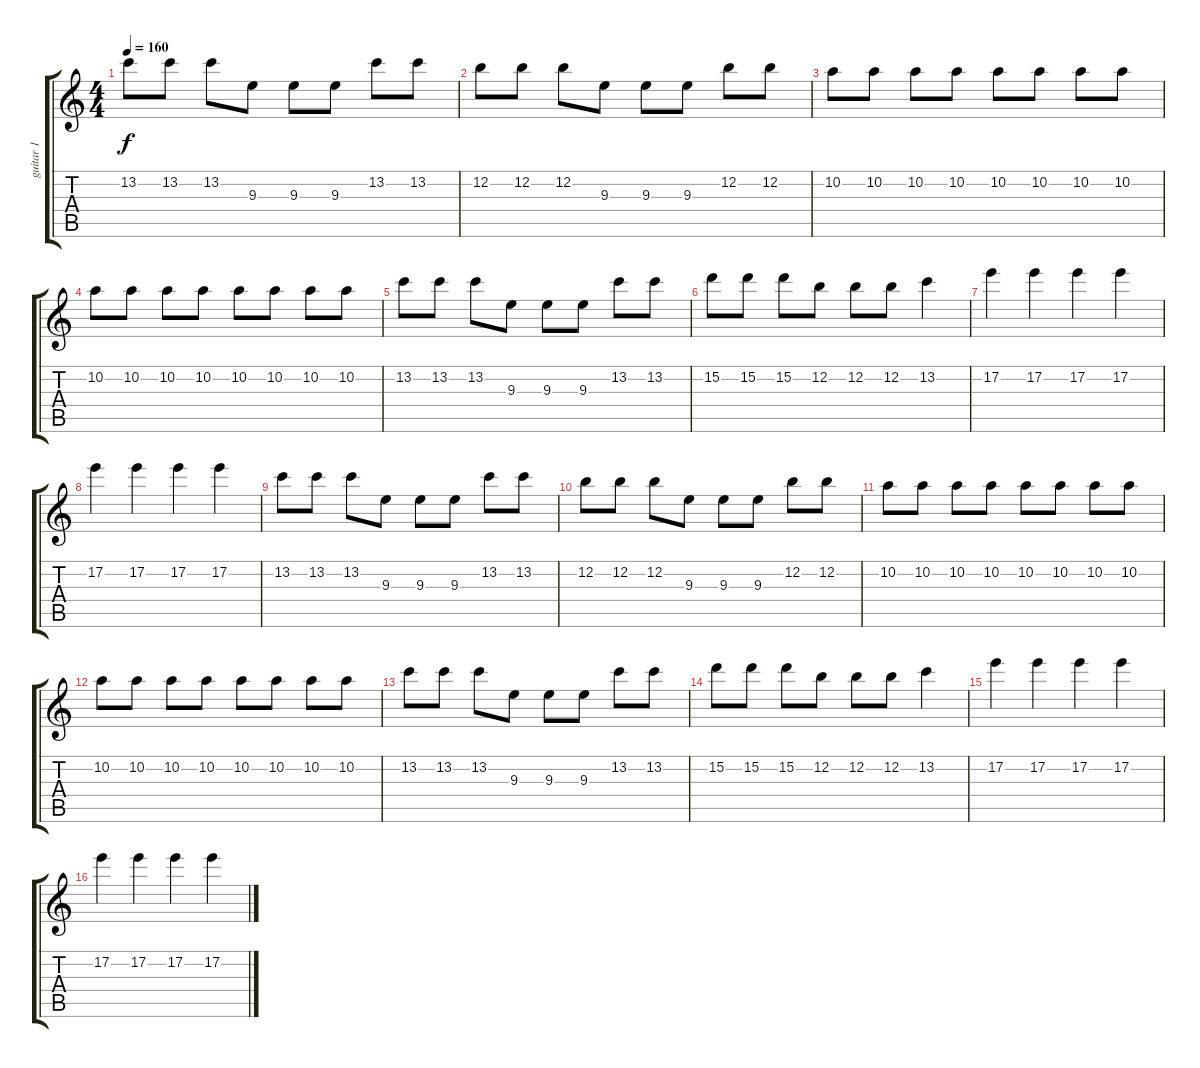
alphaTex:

\track ("guitar 1" "guitar 1") {instrument overdrivenguitar}
\staff {score tabs}
\tuning (E4 B3 G3 D3 A2 E2) {hide}
\ts (4 4)
\tempo 160
\clef g2
\ks c
13.2.8{dy f instrument overdrivenguitar} 13.2.8 13.2.8 9.3.8 9.3.8 9.3.8 13.2.8 13.2.8 |
12.2.8 12.2.8 12.2.8 9.3.8 9.3.8 9.3.8 12.2.8 12.2.8 |
10.2.8 10.2.8 10.2.8 10.2.8 10.2.8 10.2.8 10.2.8 10.2.8 |
10.2.8 10.2.8 10.2.8 10.2.8 10.2.8 10.2.8 10.2.8 10.2.8 |
13.2.8 13.2.8 13.2.8 9.3.8 9.3.8 9.3.8 13.2.8 13.2.8 |
15.2.8 15.2.8 15.2.8 12.2.8 12.2.8 12.2.8 13.2.4 |
17.2.4 17.2.4 17.2.4 17.2.4 |
17.2.4 17.2.4 17.2.4 17.2.4 |
13.2.8 13.2.8 13.2.8 9.3.8 9.3.8 9.3.8 13.2.8 13.2.8 |
12.2.8 12.2.8 12.2.8 9.3.8 9.3.8 9.3.8 12.2.8 12.2.8 |
10.2.8 10.2.8 10.2.8 10.2.8 10.2.8 10.2.8 10.2.8 10.2.8 |
10.2.8 10.2.8 10.2.8 10.2.8 10.2.8 10.2.8 10.2.8 10.2.8 |
13.2.8 13.2.8 13.2.8 9.3.8 9.3.8 9.3.8 13.2.8 13.2.8 |
15.2.8 15.2.8 15.2.8 12.2.8 12.2.8 12.2.8 13.2.4 |
17.2.4 17.2.4 17.2.4 17.2.4 |
17.2.4 17.2.4 17.2.4 17.2.4
